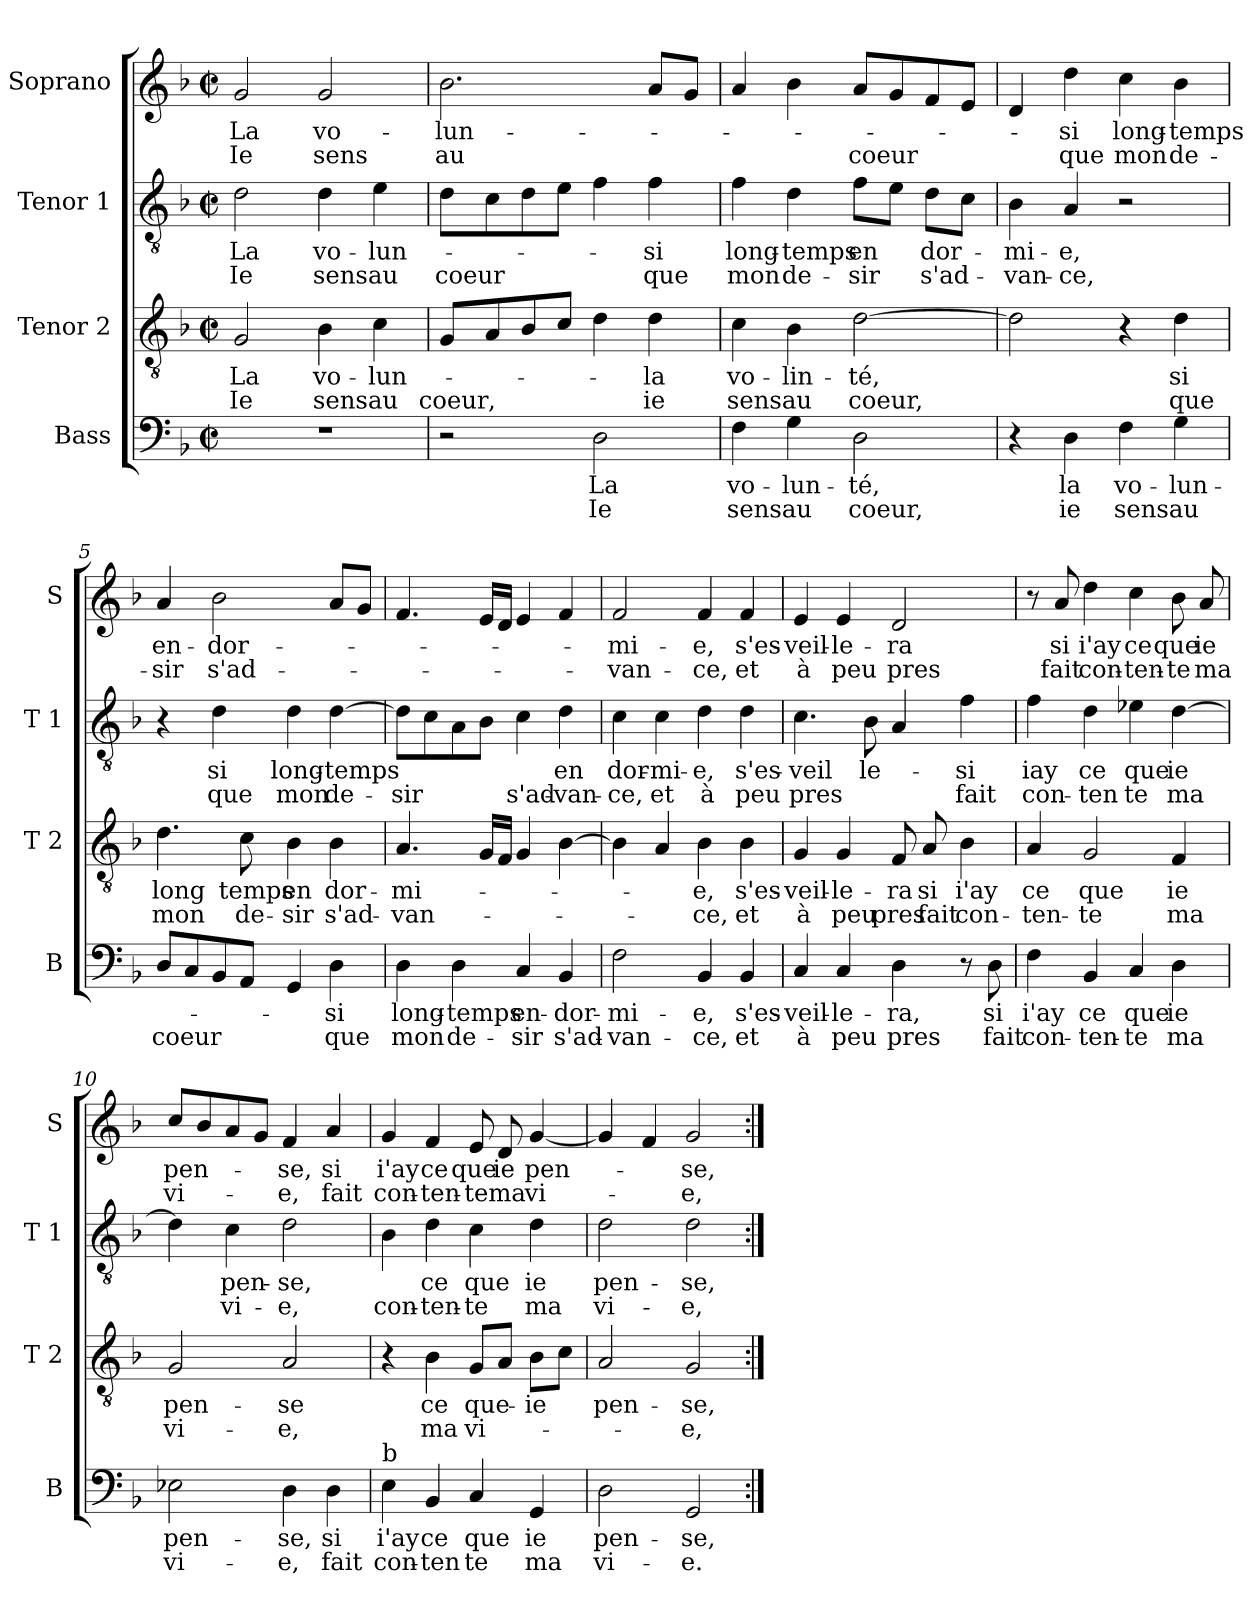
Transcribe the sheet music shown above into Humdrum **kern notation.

**kern	**text	**text	**kern	**text	**text	**kern	**text	**text	**kern	**text	**text
*part4	*part4	*part4	*part3	*part3	*part3	*part2	*part2	*part2	*part1	*part1	*part1
*staff4	*staff4	*staff4	*staff3	*staff3	*staff3	*staff2	*staff2	*staff2	*staff1	*staff1	*staff1
*I"Bass	*	*	*I"Tenor 2	*	*	*I"Tenor 1	*	*	*I"Soprano	*	*
*I'B	*	*	*I'T 2	*	*	*I'T 1	*	*	*I'S	*	*
*clefF4	*	*	*clefGv2	*	*	*clefGv2	*	*	*clefG2	*	*
*k[b-]	*	*	*k[b-]	*	*	*k[b-]	*	*	*k[b-]	*	*
*F:	*	*	*F:	*	*	*F:	*	*	*F:	*	*
*M2/2	*	*	*M2/2	*	*	*M2/2	*	*	*M2/2	*	*
*met(c|)	*	*	*met(c|)	*	*	*met(c|)	*	*	*met(c|)	*	*
=1	=1	=1	=1	=1	=1	=1	=1	=1	=1	=1	=1
!	!	!	!	!LO:LY:b	!LO:LY:b	!	!LO:LY:b	!LO:LY:b	!	!LO:LY:b	!LO:LY:b
1r	.	.	2G/	La	Ie	2d\	La	Ie	2g/	La	Ie
!	!	!	!	!LO:LY:b	!LO:LY:b	!	!LO:LY:b	!LO:LY:b	!	!LO:LY:b	!LO:LY:b
.	.	.	4B-\	vo-	sens	4d\	vo-	sens	2g/	vo-	sens
!	!	!	!	!LO:LY:b	!LO:LY:b	!	!LO:LY:b	!LO:LY:b	!	!	!
.	.	.	4c\	-lun-	au	4e\	-lun-	au	.	.	.
=2	=2	=2	=2	=2	=2	=2	=2	=2	=2	=2	=2
!	!	!	!	!	!LO:LY:b	!	!	!LO:LY:b	!	!LO:LY:b	!LO:LY:b
2r	.	.	8G/L	.	coeur	8d\L	.	coeur	2.b-\	-lun-	au
!	!	!	!	!	!LO:LY:b	!	!	!	!	!	!
.	.	.	8A/	.	,	8c\	.	.	.	.	.
.	.	.	8B-/	.	.	8d\	.	.	.	.	.
.	.	.	8c/J	.	.	8e\J	.	.	.	.	.
!	!LO:LY:b	!LO:LY:b	!	!	!	!	!	!	!	!	!
2D\	La	Ie	4d\	.	.	4f\	.	.	.	.	.
!	!	!	!	!LO:LY:b	!LO:LY:b	!	!LO:LY:b	!LO:LY:b	!	!	!
.	.	.	4d\	la	ie	4f\	si	que	8a/L	.	.
.	.	.	.	.	.	.	.	.	8g/J	.	.
=3	=3	=3	=3	=3	=3	=3	=3	=3	=3	=3	=3
!	!LO:LY:b	!LO:LY:b	!	!LO:LY:b	!LO:LY:b	!	!LO:LY:b	!LO:LY:b	!	!	!
4F\	vo-	sens	4c\	vo-	sens	4f\	long-	mon	4a/	.	.
!	!LO:LY:b	!LO:LY:b	!	!LO:LY:b	!LO:LY:b	!	!LO:LY:b	!LO:LY:b	!	!	!
4G\	-lun-	au	4B-\	-lin-	au	4d\	-temps	de-	4b-\	.	.
!	!LO:LY:b	!LO:LY:b	!	!LO:LY:b	!LO:LY:b	!	!LO:LY:b	!LO:LY:b	!	!	!LO:LY:b
2D\	-té,	coeur,	[2d\	-té,	coeur,	8f\L	en	-sir	8a/L	.	coeur
.	.	.	.	.	.	8e\J	.	.	8g/	.	.
!	!	!	!	!	!	!	!LO:LY:b	!LO:LY:b	!	!	!
.	.	.	.	.	.	8d\L	dor-	s'ad-	8f/	.	.
.	.	.	.	.	.	8c\J	.	.	8e/J	.	.
=4	=4	=4	=4	=4	=4	=4	=4	=4	=4	=4	=4
!	!	!	!	!	!	!	!LO:LY:b	!LO:LY:b	!	!	!
4r	.	.	2d\]	.	.	4B-\	-mi-	-van-	4d/	.	.
!	!LO:LY:b	!LO:LY:b	!	!	!	!	!LO:LY:b	!LO:LY:b	!	!LO:LY:b	!LO:LY:b
4D\	la	ie	.	.	.	4A/	-e,	-ce,	4dd\	si	que
!	!LO:LY:b	!LO:LY:b	!	!	!	!	!	!	!	!LO:LY:b	!LO:LY:b
4F\	vo-	sens	4r	.	.	2r	.	.	4cc\	long-	mon
!	!LO:LY:b	!LO:LY:b	!	!LO:LY:b	!LO:LY:b	!	!	!	!	!LO:LY:b	!LO:LY:b
4G\	-lun-	au	4d\	si	que	.	.	.	4b-\	-temps	de-
=5	=5	=5	=5	=5	=5	=5	=5	=5	=5	=5	=5
!	!	!LO:LY:b	!	!LO:LY:b	!LO:LY:b	!	!	!	!	!LO:LY:b	!LO:LY:b
8D/L	.	coeur	4.d\	long	mon	4r	.	.	4a/	en-	-sir
8C/	.	.	.	.	.	.	.	.	.	.	.
!	!	!	!	!	!	!	!LO:LY:b	!LO:LY:b	!	!LO:LY:b	!LO:LY:b
8BB-/	.	.	.	.	.	4d\	si	que	2b-\	-dor-	s'ad-
!	!	!	!	!LO:LY:b	!LO:LY:b	!	!	!	!	!	!
8AA/J	.	.	8c\	temps	de-	.	.	.	.	.	.
!	!	!	!	!LO:LY:b	!LO:LY:b	!	!LO:LY:b	!LO:LY:b	!	!	!
4GG/	.	.	4B-\	en	-sir	4d\	long-	mon	.	.	.
!	!LO:LY:b	!LO:LY:b	!	!LO:LY:b	!LO:LY:b	!	!LO:LY:b	!LO:LY:b	!	!	!
4D\	si	que	4B-\	dor-	s'ad-	[4d\	-temps	de-	8a/L	.	.
.	.	.	.	.	.	.	.	.	8g/J	.	.
!!LO:LB:g=z
=6	=6	=6	=6	=6	=6	=6	=6	=6	=6	=6	=6
!	!LO:LY:b	!LO:LY:b	!	!LO:LY:b	!LO:LY:b	!	!	!LO:LY:b	!	!	!
4D\	long-	mon	4.A/	-mi-	-van-	8d\L]	.	-sir	4.f/	.	.
.	.	.	.	.	.	8c\	.	.	.	.	.
!	!LO:LY:b	!LO:LY:b	!	!	!	!	!	!	!	!	!
4D\	-temps	de-	.	.	.	8A\	.	.	.	.	.
.	.	.	16G/LL	.	.	8B-\J	.	.	16e/LL	.	.
.	.	.	16F/JJ	.	.	.	.	.	16d/JJ	.	.
!	!LO:LY:b	!LO:LY:b	!	!	!	!	!	!LO:LY:b	!	!	!
4C/	en-	-sir	4G/	.	.	4c\	.	s'ad-	4e/	.	.
!	!LO:LY:b	!LO:LY:b	!	!	!	!	!LO:LY:b	!LO:LY:b	!	!	!
4BB-/	-dor-	s'ad-	[4B-\	.	.	4d\	en	-van-	4f/	.	.
=7	=7	=7	=7	=7	=7	=7	=7	=7	=7	=7	=7
!	!LO:LY:b	!LO:LY:b	!	!	!	!	!LO:LY:b	!LO:LY:b	!	!LO:LY:b	!LO:LY:b
2F\	-mi-	-van-	4B-\]	.	.	4c\	dor-	-ce,	2f/	-mi-	-van-
!	!	!	!	!	!	!	!LO:LY:b	!LO:LY:b	!	!	!
.	.	.	4A/	.	.	4c\	-mi-	et	.	.	.
!	!LO:LY:b	!LO:LY:b	!	!LO:LY:b	!LO:LY:b	!	!LO:LY:b	!LO:LY:b	!	!LO:LY:b	!LO:LY:b
4BB-/	-e,	-ce,	4B-\	-e,	-ce,	4d\	-e,	à	4f/	-e,	-ce,
!	!LO:LY:b	!LO:LY:b	!	!LO:LY:b	!LO:LY:b	!	!LO:LY:b	!LO:LY:b	!	!LO:LY:b	!LO:LY:b
4BB-/	s'es-	et	4B-\	s'es-	et	4d\	s'es-	peu	4f/	s'es-	et
=8	=8	=8	=8	=8	=8	=8	=8	=8	=8	=8	=8
!	!LO:LY:b	!LO:LY:b	!	!LO:LY:b	!LO:LY:b	!	!LO:LY:b	!LO:LY:b	!	!LO:LY:b	!LO:LY:b
4C/	-veil-	à	4G/	-veil-	à	4.c\	-veil	pres	4e/	-veil-	à
!	!LO:LY:b	!LO:LY:b	!	!LO:LY:b	!LO:LY:b	!	!	!	!	!LO:LY:b	!LO:LY:b
4C/	-le-	peu	4G/	-le-	peu	.	.	.	4e/	-le-	peu
!	!	!	!	!	!	!	!LO:LY:b	!	!	!	!
.	.	.	.	.	.	8B-\	le-	.	.	.	.
!	!LO:LY:b	!LO:LY:b	!	!LO:LY:b	!LO:LY:b	!	!	!	!	!LO:LY:b	!LO:LY:b
4D\	-ra,	pres	8F/	-ra	pres	4A/	.	.	2d/	-ra	pres
!	!	!	!	!LO:LY:b	!LO:LY:b	!	!	!	!	!	!
.	.	.	8A/	si	fait	.	.	.	.	.	.
!	!	!	!	!LO:LY:b	!LO:LY:b	!	!LO:LY:b	!LO:LY:b	!	!	!
8r	.	.	4B-\	i'ay	con-	4f\	si	fait	.	.	.
!	!LO:LY:b	!LO:LY:b	!	!	!	!	!	!	!	!	!
8D\	si	fait	.	.	.	.	.	.	.	.	.
=9	=9	=9	=9	=9	=9	=9	=9	=9	=9	=9	=9
!	!LO:LY:b	!LO:LY:b	!	!LO:LY:b	!LO:LY:b	!	!LO:LY:b	!LO:LY:b	!	!	!
4F\	i'ay	con-	4A/	ce	-ten-	4f\	iay	con-	8r	.	.
!	!	!	!	!	!	!	!	!	!	!LO:LY:b	!LO:LY:b
.	.	.	.	.	.	.	.	.	8a/	si	fait
!	!LO:LY:b	!LO:LY:b	!	!LO:LY:b	!LO:LY:b	!	!LO:LY:b	!LO:LY:b	!	!LO:LY:b	!LO:LY:b
4BB-/	ce	-ten-	2G/	que	-te	4d\	ce	-ten	4dd\	i'ay	con-
!	!LO:LY:b	!LO:LY:b	!	!	!	!	!LO:LY:b	!LO:LY:b	!	!LO:LY:b	!LO:LY:b
4C/	que	-te	.	.	.	4e-X\	que	te	4cc\	ce	-ten-
!	!LO:LY:b	!LO:LY:b	!	!LO:LY:b	!LO:LY:b	!	!LO:LY:b	!LO:LY:b	!	!LO:LY:b	!LO:LY:b
4D\	ie	ma	4F/	ie	ma	[4d\	ie	ma	8b-\	que	-te
!	!	!	!	!	!	!	!	!	!	!LO:LY:b	!LO:LY:b
.	.	.	.	.	.	.	.	.	8a/	ie	ma
=10	=10	=10	=10	=10	=10	=10	=10	=10	=10	=10	=10
!	!LO:LY:b	!LO:LY:b	!	!LO:LY:b	!LO:LY:b	!	!	!	!	!LO:LY:b	!LO:LY:b
2E-X\	pen-	vi-	2G/	pen-	vi-	4d\]	.	.	8cc/L	pen-	vi-
.	.	.	.	.	.	.	.	.	8b-/	.	.
!	!	!	!	!	!	!	!LO:LY:b	!LO:LY:b	!	!	!
.	.	.	.	.	.	4c\	pen-	vi-	8a/	.	.
.	.	.	.	.	.	.	.	.	8g/J	.	.
!	!LO:LY:b	!LO:LY:b	!	!LO:LY:b	!LO:LY:b	!	!LO:LY:b	!LO:LY:b	!	!LO:LY:b	!LO:LY:b
4D\	-se,	-e,	2A/	-se	-e,	2d\	-se,	-e,	4f/	-se,	-e,
!	!LO:LY:b	!LO:LY:b	!	!	!	!	!	!	!	!LO:LY:b	!LO:LY:b
4D\	si	fait	.	.	.	.	.	.	4a/	si	fait
!!LO:PB:g=z
=11	=11	=11	=11	=11	=11	=11	=11	=11	=11	=11	=11
!LO:TX:a:t=b	!	!	!	!	!	!	!	!	!	!	!
!	!LO:LY:b	!LO:LY:b	!	!	!	!	!	!LO:LY:b	!	!LO:LY:b	!LO:LY:b
4E\	i'ay	con-	4r	.	.	4B-\	.	con-	4g/	i'ay	con-
!	!LO:LY:b	!LO:LY:b	!	!LO:LY:b	!LO:LY:b	!	!LO:LY:b	!LO:LY:b	!	!LO:LY:b	!LO:LY:b
4BB-/	ce	-ten	4B-\	ce	ma	4d\	ce	-ten-	4f/	ce	-ten-
!	!LO:LY:b	!LO:LY:b	!	!LO:LY:b	!LO:LY:b	!	!LO:LY:b	!LO:LY:b	!	!LO:LY:b	!LO:LY:b
4C/	que	te	8G/L	que-	vi-	4c\	que	-te	8e/	que	-te
!	!	!	!	!	!	!	!	!	!	!LO:LY:b	!LO:LY:b
.	.	.	8A/J	.	.	.	.	.	8d/	ie	ma
!	!LO:LY:b	!LO:LY:b	!	!LO:LY:b	!	!	!LO:LY:b	!LO:LY:b	!	!LO:LY:b	!LO:LY:b
4GG/	ie	ma	8B-\L	-ie	.	4d\	ie	ma	[4g/	pen-	vi-
.	.	.	8c\J	.	.	.	.	.	.	.	.
=12	=12	=12	=12	=12	=12	=12	=12	=12	=12	=12	=12
!	!LO:LY:b	!LO:LY:b	!	!LO:LY:b	!	!	!LO:LY:b	!LO:LY:b	!	!	!
2D\	pen-	vi-	2A/	pen-	.	2d\	pen-	vi-	4g/]	.	.
.	.	.	.	.	.	.	.	.	4f/	.	.
!	!LO:LY:b	!LO:LY:b	!	!LO:LY:b	!LO:LY:b	!	!LO:LY:b	!LO:LY:b	!	!LO:LY:b	!LO:LY:b
2GG/	-se,	-e.	2G/	-se,	-e,	2d\	-se,	-e,	2g/	-se,	-e,
=:|!	=:|!	=:|!	=:|!	=:|!	=:|!	=:|!	=:|!	=:|!	=:|!	=:|!	=:|!
*-	*-	*-	*-	*-	*-	*-	*-	*-	*-	*-	*-
